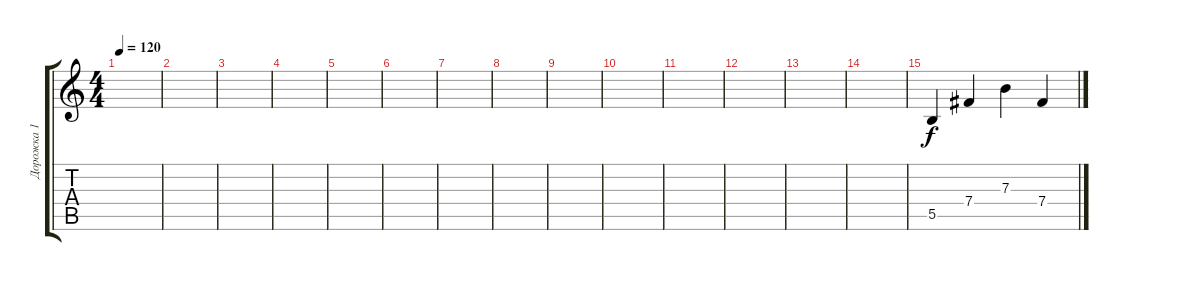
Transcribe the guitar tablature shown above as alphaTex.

\track ("Дорожка 1" "Дорожка 1") {instrument electricguitarclean}
\staff {score tabs}
\tuning (Db4 Ab3 E3 B2 Gb2 B1) {hide}
\ts (4 4)
\tempo 120
\clef g2
\ks c
|
|
|
|
|
|
|
|
|
|
|
|
|
|
5.5.4 7.4.4 7.3.4 7.4.4
